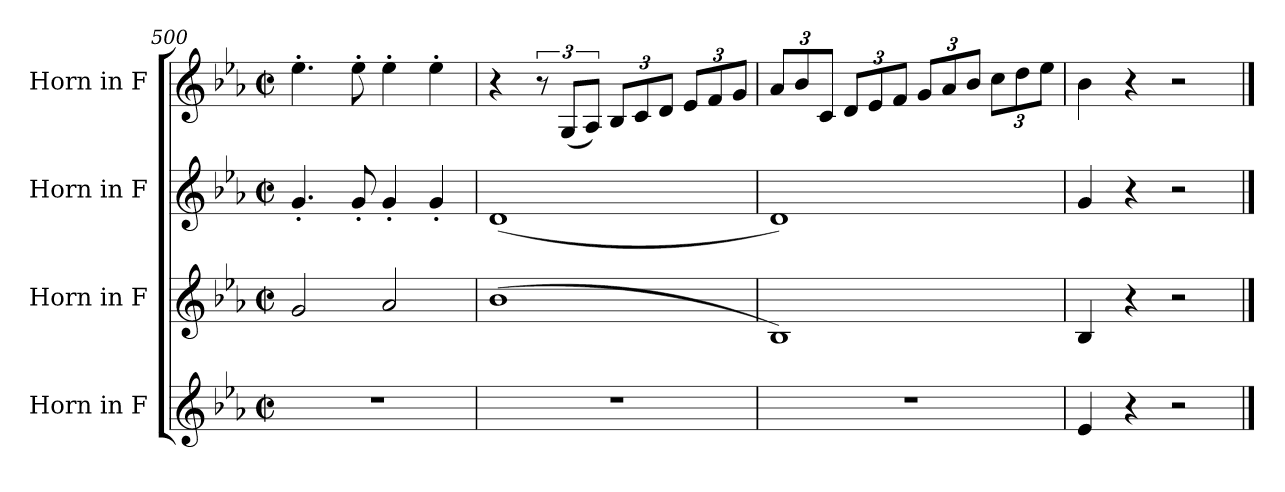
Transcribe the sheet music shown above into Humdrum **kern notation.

**kern	**kern	**kern	**kern
*part4	*part3	*part2	*part1
*staff4	*staff3	*staff2	*staff1
*I"Horn in F	*I"Horn in F	*I"Horn in F	*I"Horn in F
*clefG2	*clefG2	*clefG2	*clefG2
*ITrd4c7	*ITrd4c7	*ITrd4c7	*ITrd4c7
*k[b-e-a-d-]	*k[b-e-a-d-]	*k[b-e-a-d-]	*k[b-e-a-d-]
*M4/4	*M4/4	*M4/4	*M4/4
*met(c|)	*met(c|)	*met(c|)	*met(c|)
=500	=500	=500	=500
1r	2c/	4.c'/	4.a-'\
.	.	8c'/	8a-'\
.	2d-/	4c'/	4a-'\
.	.	4c'/	4a-'\
=501	=501	=501	=501
1r	(1e-	(1G	4r
.	.	.	12r
.	.	.	(12C/L
.	.	.	12D-/J)
*	*	*	*Xbrackettup
.	.	.	12E-/L
.	.	.	12F/
.	.	.	12G/J
.	.	.	12A-/L
.	.	.	12B-/
.	.	.	12c/J
=502	=502	=502	=502
1r	1E-)	1G)	12d-/L
.	.	.	12e-/
.	.	.	12F/J
.	.	.	12G/L
.	.	.	12A-/
.	.	.	12B-/J
.	.	.	12c/L
.	.	.	12d-/
.	.	.	12e-/J
.	.	.	12f\L
.	.	.	12g\
.	.	.	12a-\J
=503	=503	=503	=503
4A-/	4E-/	4c/	4e-\
4r	4r	4r	4r
2r	2r	2r	2r
==	==	==	==
*-	*-	*-	*-
